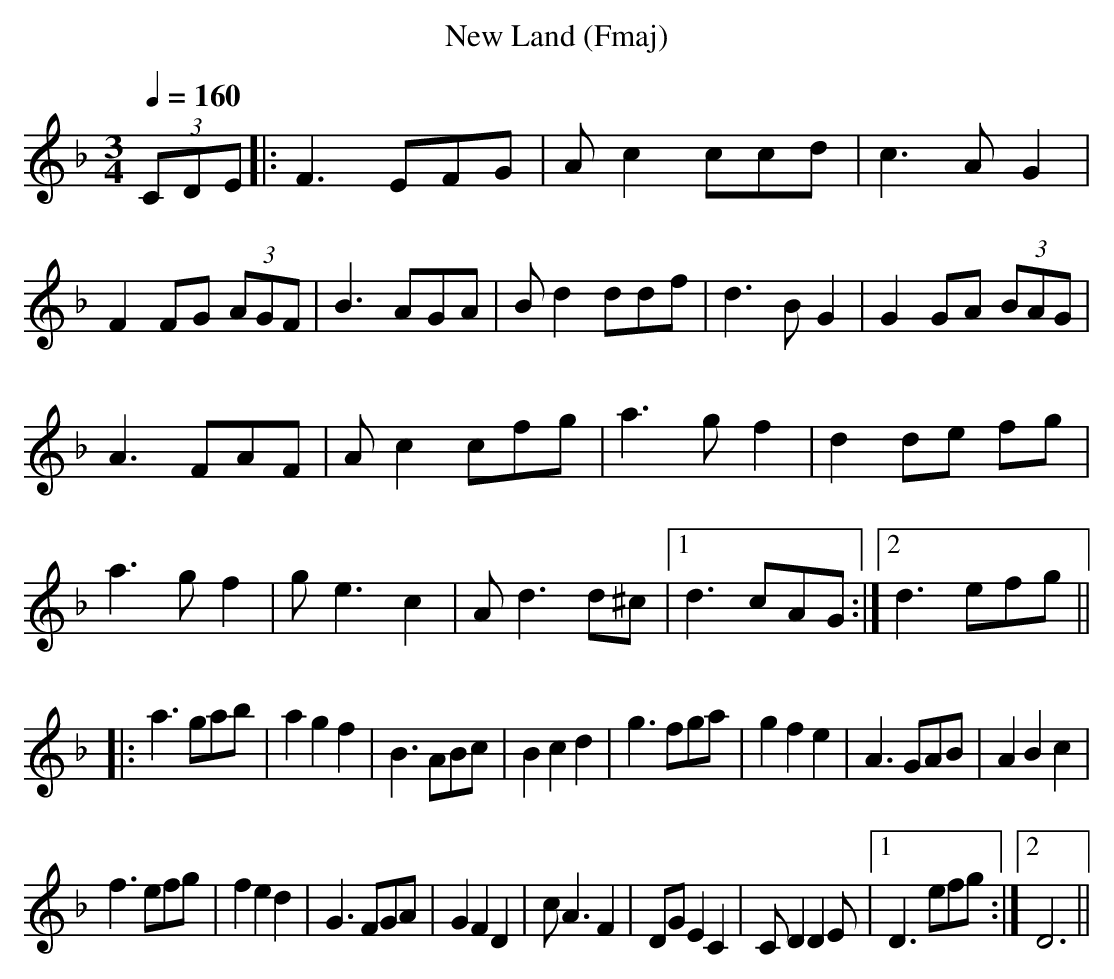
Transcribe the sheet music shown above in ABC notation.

X:1
T:New Land (Fmaj)
Q:1/4=160
M:3/4
L:1/8
K:Fmaj
(3CDE|:F3EFG|Ac2ccd|c3AG2|F2FG (3AGF|B3AGA|Bd2ddf|d3BG2|G2GA (3BAG|
A3FAF|Ac2cfg|a3gf2|d2de fg|a3gf2|ge3c2|Ad3d^c|[1d3cAG:|[2d3efg||
|:a3gab|a2g2f2|B3ABc|B2c2d2|g3fga|g2f2e2|A3GAB|A2B2c2|
f3efg|f2e2d2|G3FGA|G2F2D2|cA3F2|DGE2C2|CD2D2E|1D3efg:|2D6||
